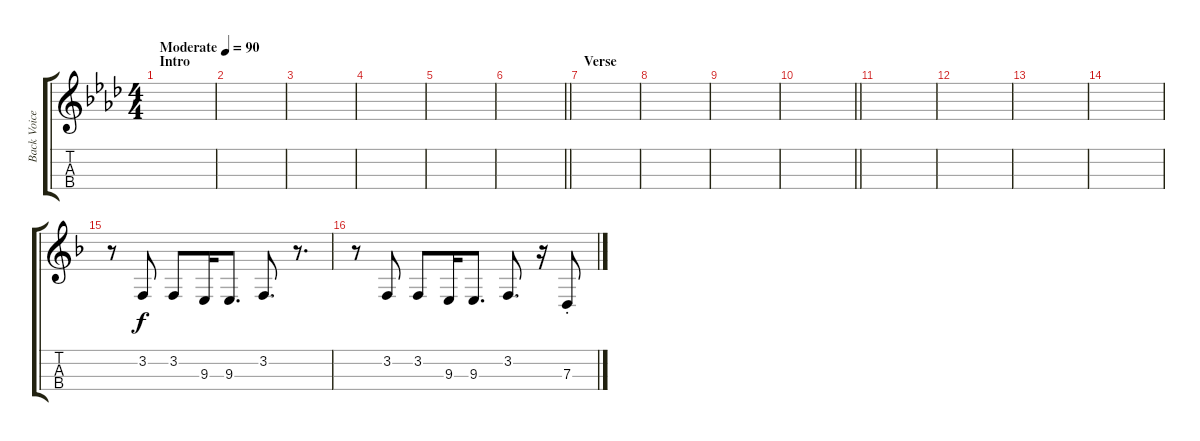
\track ("Back Voice" "Back Voice") {instrument tenorsax}
\staff {score tabs}
\tuning (A3 D3 G2 C2) {hide}
\ts (4 4)
\section ("" "Intro")
\tempo (90 "Moderate")
\clef g2
\ks fminor
|
|
|
|
|
\barLineRight lightlight
|
\section ("" "Verse")
|
|
|
\barLineRight lightlight
|
|
|
|
|
\ks dminor
r.8 3.2.8 3.2.8 9.3.16 9.3.8{d} 3.2.8{d} r.8{d} |
r.8 3.2.8 3.2.8 9.3.16 9.3.8{d} 3.2.8{d} r.16 7.3{st}.8
